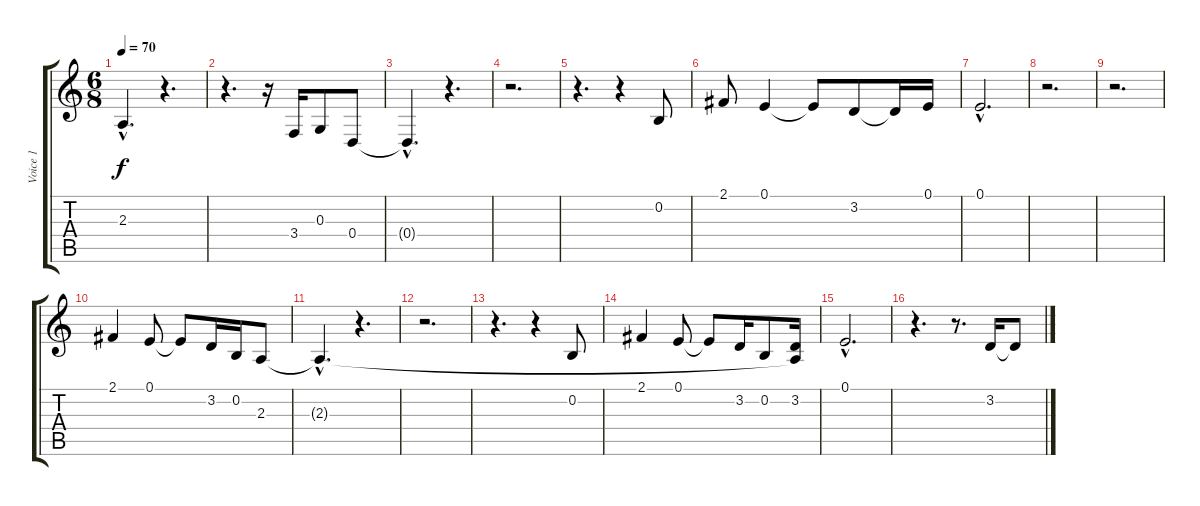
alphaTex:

\track ("Voice 1" "Voice 1") {instrument synthvoice}
\staff {score tabs}
\tuning (E4 B3 G3 D3 A2 E2) {hide}
\ts (6 8)
\tempo 70
\clef g2
\ks c
2.3{hac t}.4{d dy f} r.4{d} |
r.4{d} r.16 3.4.16 0.3.8 0.4.8 |
0.4{hac t}.4{d} r.4{d} |
r.2{d} |
r.4{d} r.4 0.2.8 |
2.1.8 0.1.4 0.1{t}.8 3.2.8 3.2{t}.16 0.1.16 |
0.1{hac}.2{d} |
r.2{d} |
r.2{d} |
2.1.4 0.1.8 0.1{t}.8 3.2.16 0.2.16 2.3.8 |
2.3{hac t}.4{d} r.4{d} |
r.2{d} |
r.4{d} r.4 0.2.8 |
2.1.4 0.1.8 0.1{t}.8 3.2.16 0.2.8 (3.2 2.3{t}).16 |
0.1{hac}.2{d} |
r.4{d} r.8{d} 3.2.16 3.2{t}.8
